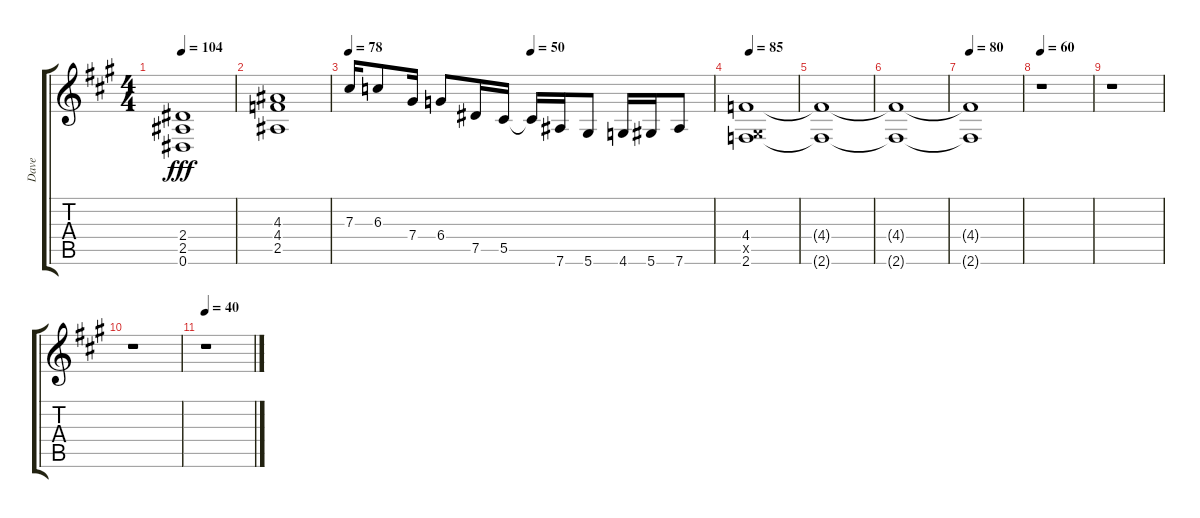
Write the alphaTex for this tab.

\track ("Dave" "Dave") {instrument overdrivenguitar}
\staff {score tabs}
\tuning (Eb4 Bb3 Gb3 Db3 Ab2 Eb2) {hide}
\ts (4 4)
\tempo 104
\clef g2
\ks a
(2.4 2.5 0.6).1{dy fff} |
(4.3 4.4 2.5).1 |
\tempo 78
\tempo (50 0.5)
7.3.16 6.3.8 7.4.16 6.4.8 7.5.16 5.5.16 5.5{t}.16 7.6.16 5.6.8 4.6.16 5.6.16 7.6.8 |
\tempo 85
(4.4 0.5{x} 2.6).1 |
(4.4{t} 2.6{t}).1 |
(4.4{t} 2.6{t}).1 |
\tempo 80
(4.4{t} 2.6{t}).1 |
\tempo 60
r.1 |
r.1 |
r.1 |
\tempo 40
r.1
